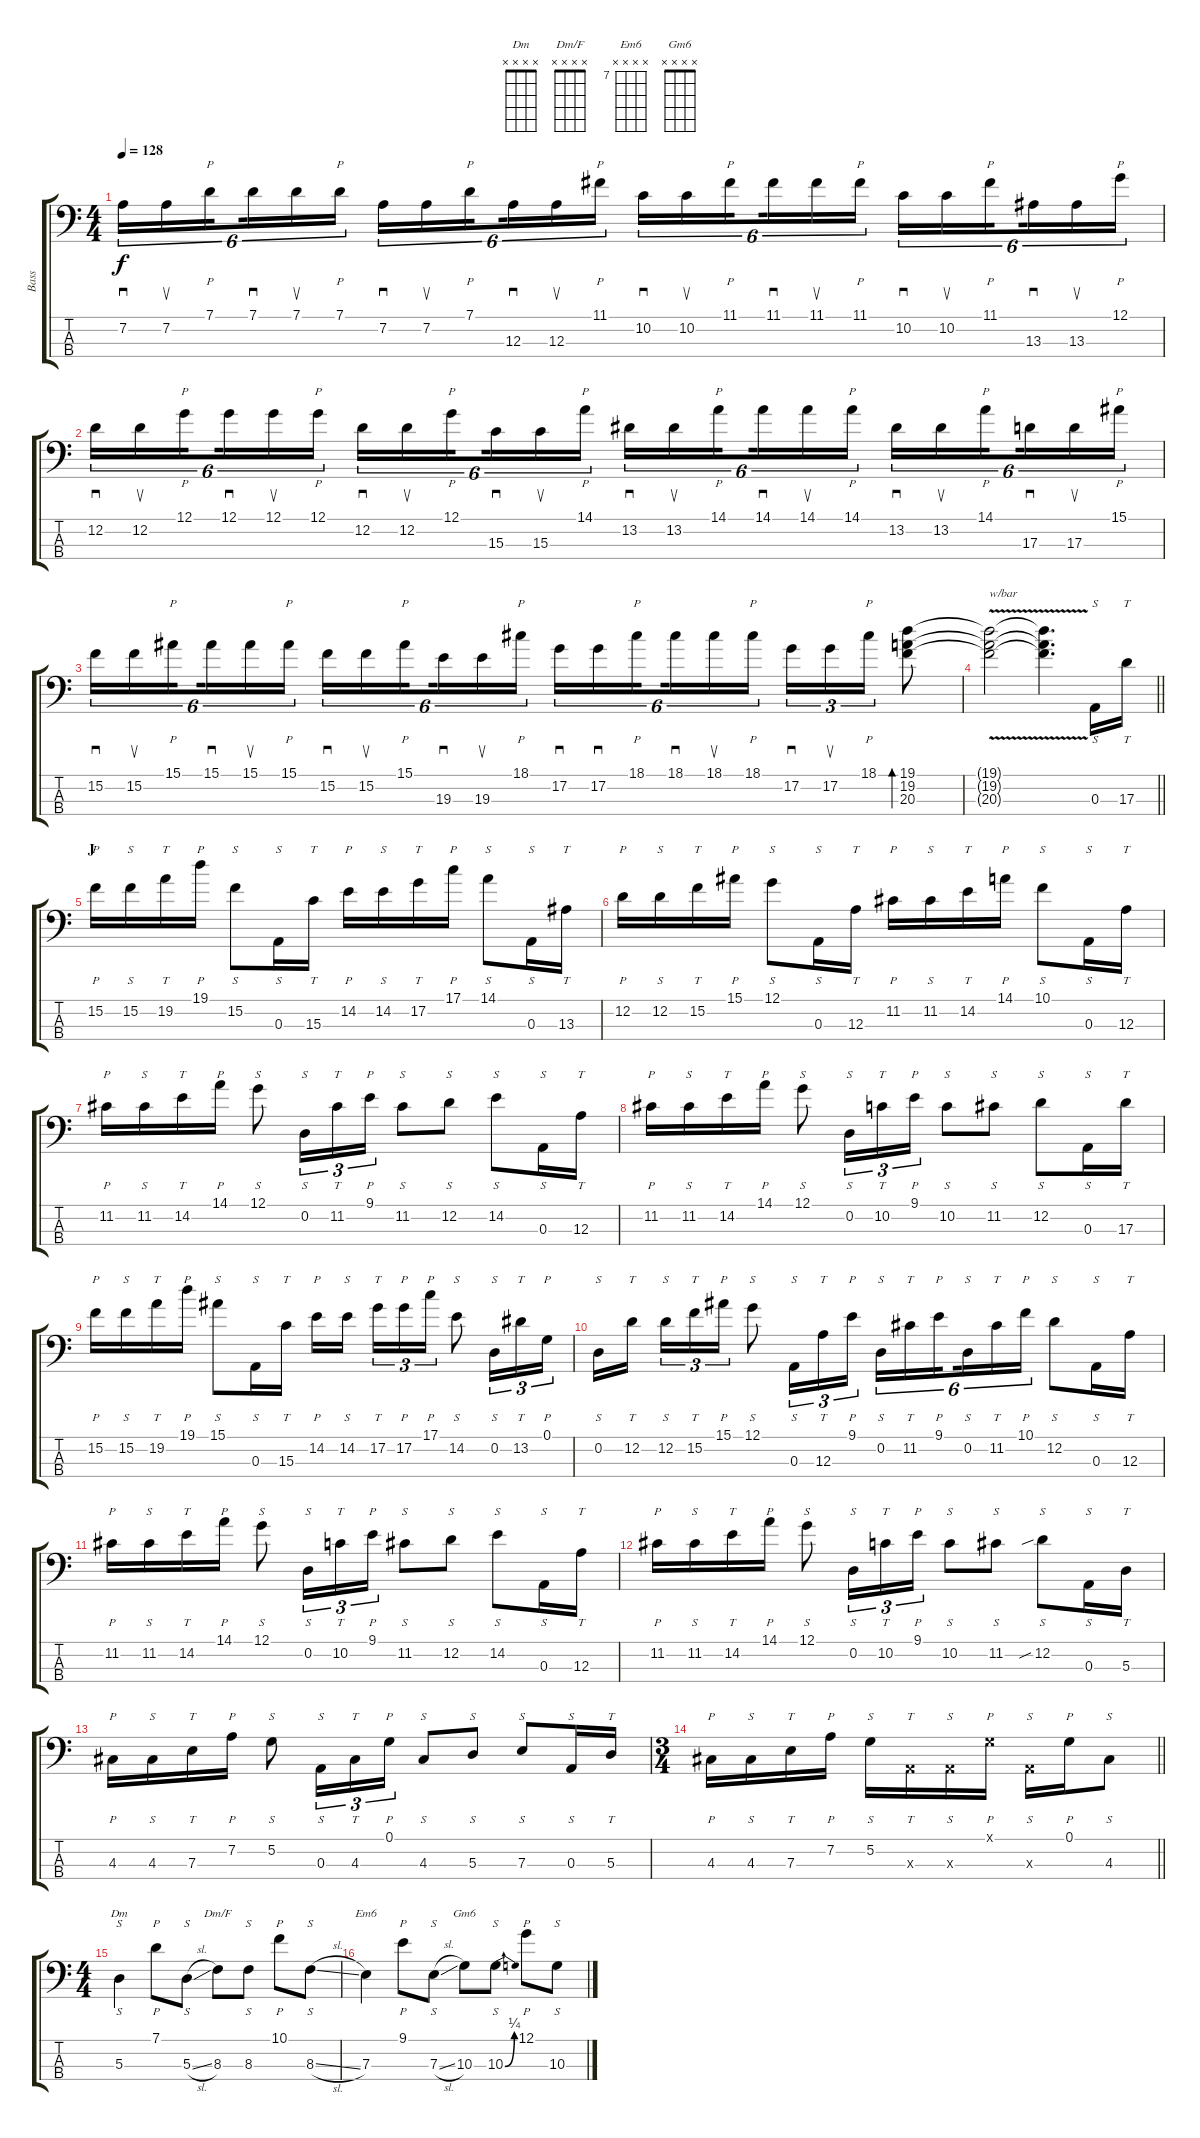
\track ("Bass" "Bass") {instrument slapbass2}
\staff {score tabs}
\tuning (G2 D2 A1 E1) {hide}
\chord ("Dm" x x x x)
\chord ("Dm/F" x x x x)
\chord ("Em6" x x x x) {firstfret 7}
\chord ("Gm6" x x x x)
\ts (4 4)
\tempo 128
\clef f4
\ks c
7.2.16{sd tu (6 4) dy f} 7.2.16{su tu (6 4)} 7.1.16{p tu (6 4) beam splitsecondary} 7.1.16{sd tu (6 4)} 7.1.16{su tu (6 4)} 7.1.16{p tu (6 4)} 7.2.16{sd tu (6 4)} 7.2.16{su tu (6 4)} 7.1.16{p tu (6 4) beam splitsecondary} 12.3.16{sd tu (6 4)} 12.3.16{su tu (6 4)} 11.1.16{p tu (6 4)} 10.2.16{sd tu (6 4)} 10.2.16{su tu (6 4)} 11.1.16{p tu (6 4) beam splitsecondary} 11.1.16{sd tu (6 4)} 11.1.16{su tu (6 4)} 11.1.16{p tu (6 4)} 10.2.16{sd tu (6 4)} 10.2.16{su tu (6 4)} 11.1.16{p tu (6 4) beam splitsecondary} 13.3.16{sd tu (6 4)} 13.3.16{su tu (6 4)} 12.1.16{p tu (6 4)} |
12.2.16{sd tu (6 4)} 12.2.16{su tu (6 4)} 12.1.16{p tu (6 4) beam splitsecondary} 12.1.16{sd tu (6 4)} 12.1.16{su tu (6 4)} 12.1.16{p tu (6 4)} 12.2.16{sd tu (6 4)} 12.2.16{su tu (6 4)} 12.1.16{p tu (6 4) beam splitsecondary} 15.3.16{sd tu (6 4)} 15.3.16{su tu (6 4)} 14.1.16{p tu (6 4)} 13.2.16{sd tu (6 4)} 13.2.16{su tu (6 4)} 14.1.16{p tu (6 4) beam splitsecondary} 14.1.16{sd tu (6 4)} 14.1.16{su tu (6 4)} 14.1.16{p tu (6 4)} 13.2.16{sd tu (6 4)} 13.2.16{su tu (6 4)} 14.1.16{p tu (6 4) beam splitsecondary} 17.3.16{sd tu (6 4)} 17.3.16{su tu (6 4)} 15.1.16{p tu (6 4)} |
15.2.16{sd tu (6 4)} 15.2.16{su tu (6 4)} 15.1.16{p tu (6 4) beam splitsecondary} 15.1.16{sd tu (6 4)} 15.1.16{su tu (6 4)} 15.1.16{p tu (6 4)} 15.2.16{sd tu (6 4)} 15.2.16{su tu (6 4)} 15.1.16{p tu (6 4) beam splitsecondary} 19.3.16{sd tu (6 4)} 19.3.16{su tu (6 4)} 18.1.16{p tu (6 4)} 17.2.16{sd tu (6 4)} 17.2.16{sd tu (6 4)} 18.1.16{p tu (6 4) beam splitsecondary} 18.1.16{sd tu (6 4)} 18.1.16{su tu (6 4)} 18.1.16{p tu (6 4)} 17.2.16{sd tu (3 2)} 17.2.16{su tu (3 2)} 18.1.16{p tu (3 2)} (19.1 19.2 20.3).8{bd 60} |
\barLineRight lightlight
(19.1{v t} 19.2{v t} 20.3{v t}).2{txt "w/bar"} (19.1{v t} 19.2{v t} 20.3{v t}).4{d} 0.3.16{s} 17.3.16{tt} |
\section ("" "J")
15.2.16{p} 15.2.16{s} 19.2.16{tt} 19.1.16{p} 15.2.8{s} 0.3.16{s} 15.3.16{tt} 14.2.16{p} 14.2.16{s} 17.2.16{tt} 17.1.16{p} 14.1.8{s} 0.3.16{s} 13.3.16{tt} |
12.2.16{p} 12.2.16{s} 15.2.16{tt} 15.1.16{p} 12.1.8{s} 0.3.16{s} 12.3.16{tt} 11.2.16{p} 11.2.16{s} 14.2.16{tt} 14.1.16{p} 10.1.8{s} 0.3.16{s} 12.3.16{tt} |
11.2.16{p} 11.2.16{s} 14.2.16{tt} 14.1.16{p} 12.1.8{s} 0.2.16{s tu (3 2)} 11.2.16{tt tu (3 2)} 9.1.16{p tu (3 2)} 11.2.8{s} 12.2.8{s} 14.2.8{s} 0.3.16{s} 12.3.16{tt} |
11.2.16{p} 11.2.16{s} 14.2.16{tt} 14.1.16{p} 12.1.8{s} 0.2.16{s tu (3 2)} 10.2.16{tt tu (3 2)} 9.1.16{p tu (3 2)} 10.2.8{s} 11.2.8{s} 12.2.8{s} 0.3.16{s} 17.3.16{tt} |
15.2.16{p} 15.2.16{s} 19.2.16{tt} 19.1.16{p} 15.1.8{s} 0.3.16{s} 15.3.16{tt} 14.2.16{p} 14.2.16{s beam splitsecondary} 17.2.16{tt tu (3 2)} 17.2.16{p tu (3 2)} 17.1.16{p tu (3 2)} 14.2.8{s} 0.2.16{s tu (3 2)} 13.2.16{tt tu (3 2)} 0.1.16{p tu (3 2)} |
0.2.16{s} 12.2.16{tt beam splitsecondary} 12.2.16{s tu (3 2)} 15.2.16{tt tu (3 2)} 15.1.16{p tu (3 2)} 12.1.8{s} 0.3.16{s tu (3 2)} 12.3.16{tt tu (3 2)} 9.1.16{p tu (3 2)} 0.2.16{s tu (6 4)} 11.2.16{tt tu (6 4)} 9.1.16{p tu (6 4) beam splitsecondary} 0.2.16{s tu (6 4)} 11.2.16{tt tu (6 4)} 10.1.16{p tu (6 4)} 12.2.8{s} 0.3.16{s} 12.3.16{tt} |
11.2.16{p} 11.2.16{s} 14.2.16{tt} 14.1.16{p} 12.1.8{s} 0.2.16{s tu (3 2)} 10.2.16{tt tu (3 2)} 9.1.16{p tu (3 2)} 11.2.8{s} 12.2.8{s} 14.2.8{s} 0.3.16{s} 12.3.16{tt} |
11.2.16{p} 11.2.16{s} 14.2.16{tt} 14.1.16{p} 12.1.8{s} 0.2.16{s tu (3 2)} 10.2.16{tt tu (3 2)} 9.1.16{p tu (3 2)} 10.2.8{s} 11.2.8{s} 12.2{sib}.8{s} 0.3.16{s} 5.3.16{tt} |
4.3.16{p} 4.3.16{s} 7.3.16{tt} 7.2.16{p} 5.2.8{s} 0.3.16{s tu (3 2)} 4.3.16{tt tu (3 2)} 0.1.16{p tu (3 2)} 4.3.8{s} 5.3.8{s} 7.3.8{s} 0.3.16{s} 5.3.16{tt} |
\ts (3 4)
\barLineRight lightlight
4.3.16{p} 4.3.16{s} 7.3.16{tt} 7.2.16{p} 5.2.16{s} 0.3{x}.16{tt} 0.3{x}.16{s} 0.1{x}.16{p} 0.3{x}.16{s} 0.1.16{p} 4.3.8{s} |
\ts (4 4)
5.3.4{s ch "Dm"} 7.1.8{p} 5.3{sl}.8{s} 8.3.8{ch "Dm/F"} 8.3.8{s} 10.1.8{p} 8.3{sl}.8{s} |
7.3.4{ch "Em6"} 9.1.8{p} 7.3{sl}.8{s} 10.3.8{ch "Gm6"} 10.3{be (bend 0 0 60 1)}.8{s} 12.1.8{p} 10.3{sl}.8{s}
